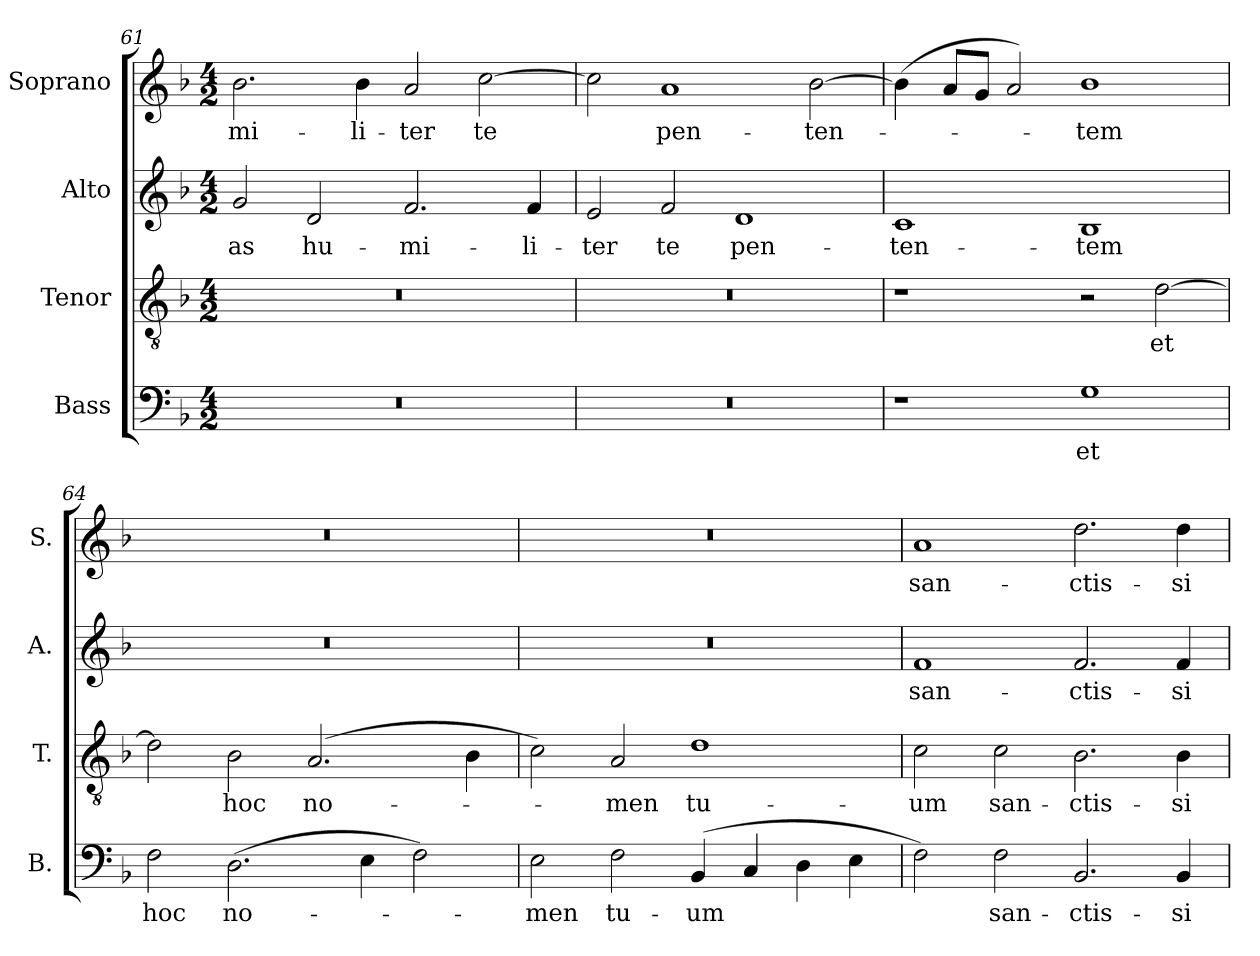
**kern	**text	**kern	**text	**kern	**text	**kern	**text
*part4	*part4	*part3	*part3	*part2	*part2	*part1	*part1
*staff4	*staff4	*staff3	*staff3	*staff2	*staff2	*staff1	*staff1
*I"Bass	*	*I"Tenor	*	*I"Alto	*	*I"Soprano	*
*I'B.	*	*I'T.	*	*I'A.	*	*I'S.	*
*clefF4	*	*clefGv2	*	*clefG2	*	*clefG2	*
*	*	*ITrd7c12	*	*	*	*	*
*k[b-]	*	*k[b-]	*	*k[b-]	*	*k[b-]	*
*F:	*	*F:	*	*F:	*	*F:	*
*M4/2	*	*M4/2	*	*M4/2	*	*M4/2	*
=61	=61	=61	=61	=61	=61	=61	=61
!LO:N:vis=1	!	!LO:N:vis=1	!	!	!	!	!
!	!	!	!	!	!LO:LY:b:color=#000000	!	!
!	!	!	!	!	!	!	!LO:LY:b:color=#000000
0r	.	0r	.	2gi/	-as	2.b-i\	-mi-
!	!	!	!	!	!LO:LY:b:color=#000000	!	!
.	.	.	.	2di/	hu-	.	.
!	!	!	!	!	!	!	!LO:LY:b:color=#000000
.	.	.	.	.	.	4b-i\	-li-
!	!	!	!	!	!LO:LY:b:color=#000000	!	!
!	!	!	!	!	!	!	!LO:LY:b:color=#000000
.	.	.	.	2.fi/	-mi-	2ai/	-ter
!	!	!	!	!	!	!	!LO:LY:b:color=#000000
.	.	.	.	.	.	[2cci\	te
!	!	!	!	!	!LO:LY:b:color=#000000	!	!
.	.	.	.	4fi/	-li-	.	.
=62	=62	=62	=62	=62	=62	=62	=62
!LO:N:vis=1	!	!LO:N:vis=1	!	!	!	!	!
!	!	!	!	!	!LO:LY:b:color=#000000	!	!
0r	.	0r	.	2ei/	-ter	2cci\]	.
!	!	!	!	!	!LO:LY:b:color=#000000	!	!
!	!	!	!	!	!	!	!LO:LY:b:color=#000000
.	.	.	.	2fi/	te	1ai	pen-
!	!	!	!	!	!LO:LY:b:color=#000000	!	!
.	.	.	.	1di	pen-	.	.
!	!	!	!	!	!	!	!LO:LY:b:color=#000000
.	.	.	.	.	.	[2b-i\	-ten-
=63	=63	=63	=63	=63	=63	=63	=63
!	!	!	!	!	!LO:LY:b:color=#000000	!	!
1r	.	1r	.	1ci	-ten-	(4b-i\]	.
.	.	.	.	.	.	8ai/L	.
.	.	.	.	.	.	8gi/J	.
.	.	.	.	.	.	2ai/)	.
!	!LO:LY:b:color=#000000	!	!	!	!	!	!
!	!	!	!	!	!LO:LY:b:color=#000000	!	!
!	!	!	!	!	!	!	!LO:LY:b:color=#000000
1Gi	et	2r	.	1B-i	-tem	1b-i	-tem
!	!	!	!LO:LY:b:color=#000000	!	!	!	!
.	.	[2Di\	et	.	.	.	.
=64	=64	=64	=64	=64	=64	=64	=64
!	!LO:LY:b:color=#000000	!	!	!LO:N:vis=1	!	!LO:N:vis=1	!
2Fi\	hoc	2Di\]	.	0r	.	0r	.
!	!LO:LY:b:color=#000000	!	!	!	!	!	!
!	!	!	!LO:LY:b:color=#000000	!	!	!	!
(2.Di\	no-	2BB-i\	hoc	.	.	.	.
!	!	!	!LO:LY:b:color=#000000	!	!	!	!
.	.	(2.AAi/	no-	.	.	.	.
4Ei\	.	.	.	.	.	.	.
2Fi\)	.	.	.	.	.	.	.
.	.	4BB-i\	.	.	.	.	.
=65	=65	=65	=65	=65	=65	=65	=65
!	!LO:LY:b:color=#000000	!	!	!LO:N:vis=1	!	!LO:N:vis=1	!
2Ei\	-men	2Ci\)	.	0r	.	0r	.
!	!LO:LY:b:color=#000000	!	!	!	!	!	!
!	!	!	!LO:LY:b:color=#000000	!	!	!	!
2Fi\	tu-	2AAi/	-men	.	.	.	.
!	!LO:LY:b:color=#000000	!	!	!	!	!	!
!	!	!	!LO:LY:b:color=#000000	!	!	!	!
(4BB-i/	-um	1Di	tu-	.	.	.	.
4Ci/	.	.	.	.	.	.	.
4Di\	.	.	.	.	.	.	.
4Ei\	.	.	.	.	.	.	.
!!LO:LB:g=z
=66	=66	=66	=66	=66	=66	=66	=66
!	!	!	!LO:LY:b:color=#000000	!	!	!	!
!	!	!	!	!	!LO:LY:b:color=#000000	!	!
!	!	!	!	!	!	!	!LO:LY:b:color=#000000
2Fi\)	.	2Ci\	-um	1fi	san-	1ai	san-
!	!LO:LY:b:color=#000000	!	!	!	!	!	!
!	!	!	!LO:LY:b:color=#000000	!	!	!	!
2Fi\	san-	2Ci\	san-	.	.	.	.
!	!LO:LY:b:color=#000000	!	!	!	!	!	!
!	!	!	!LO:LY:b:color=#000000	!	!	!	!
!	!	!	!	!	!LO:LY:b:color=#000000	!	!
!	!	!	!	!	!	!	!LO:LY:b:color=#000000
2.BB-i/	-ctis-	2.BB-i\	-ctis-	2.fi/	-ctis-	2.ddi\	-ctis-
!	!LO:LY:b:color=#000000	!	!	!	!	!	!
!	!	!	!LO:LY:b:color=#000000	!	!	!	!
!	!	!	!	!	!LO:LY:b:color=#000000	!	!
!	!	!	!	!	!	!	!LO:LY:b:color=#000000
4BB-i/	-si-	4BB-i\	-si-	4fi/	-si-	4ddi\	-si-
=	=	=	=	=	=	=	=
*-	*-	*-	*-	*-	*-	*-	*-
